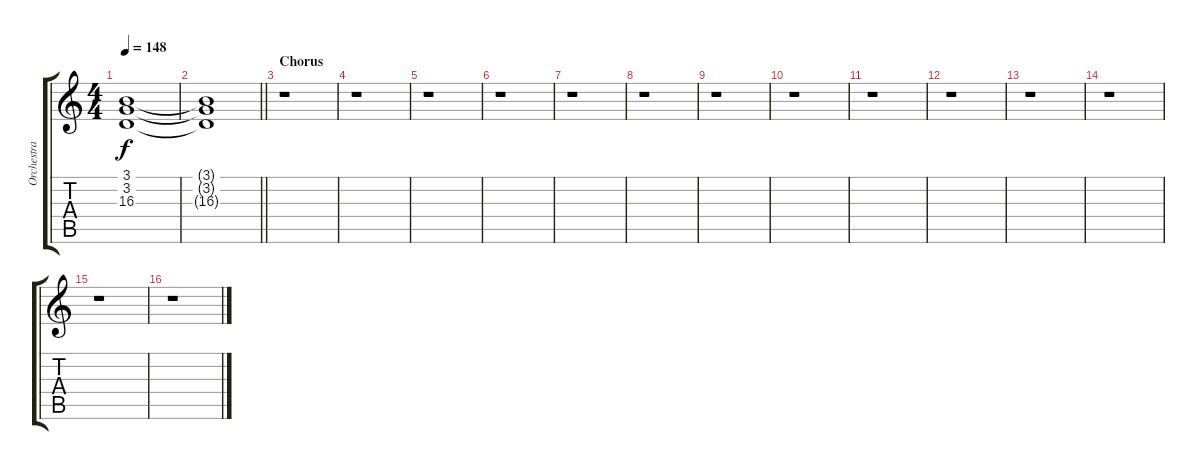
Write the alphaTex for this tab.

\track ("Orchestra II" "Orchestra ") {instrument stringensemble1}
\staff {score tabs}
\tuning (E4 B3 G3 D3 A2 E2) {hide}
\ts (4 4)
\tempo 148
\clef g2
\ks c
(3.1 3.2 16.3).1{dy f} |
\barLineRight lightlight
(3.1{t} 3.2{t} 16.3{t}).1 |
\section ("" "Chorus")
r.1 |
r.1 |
r.1 |
r.1 |
r.1 |
r.1 |
r.1 |
r.1 |
r.1 |
r.1 |
r.1 |
r.1 |
r.1 |
r.1
